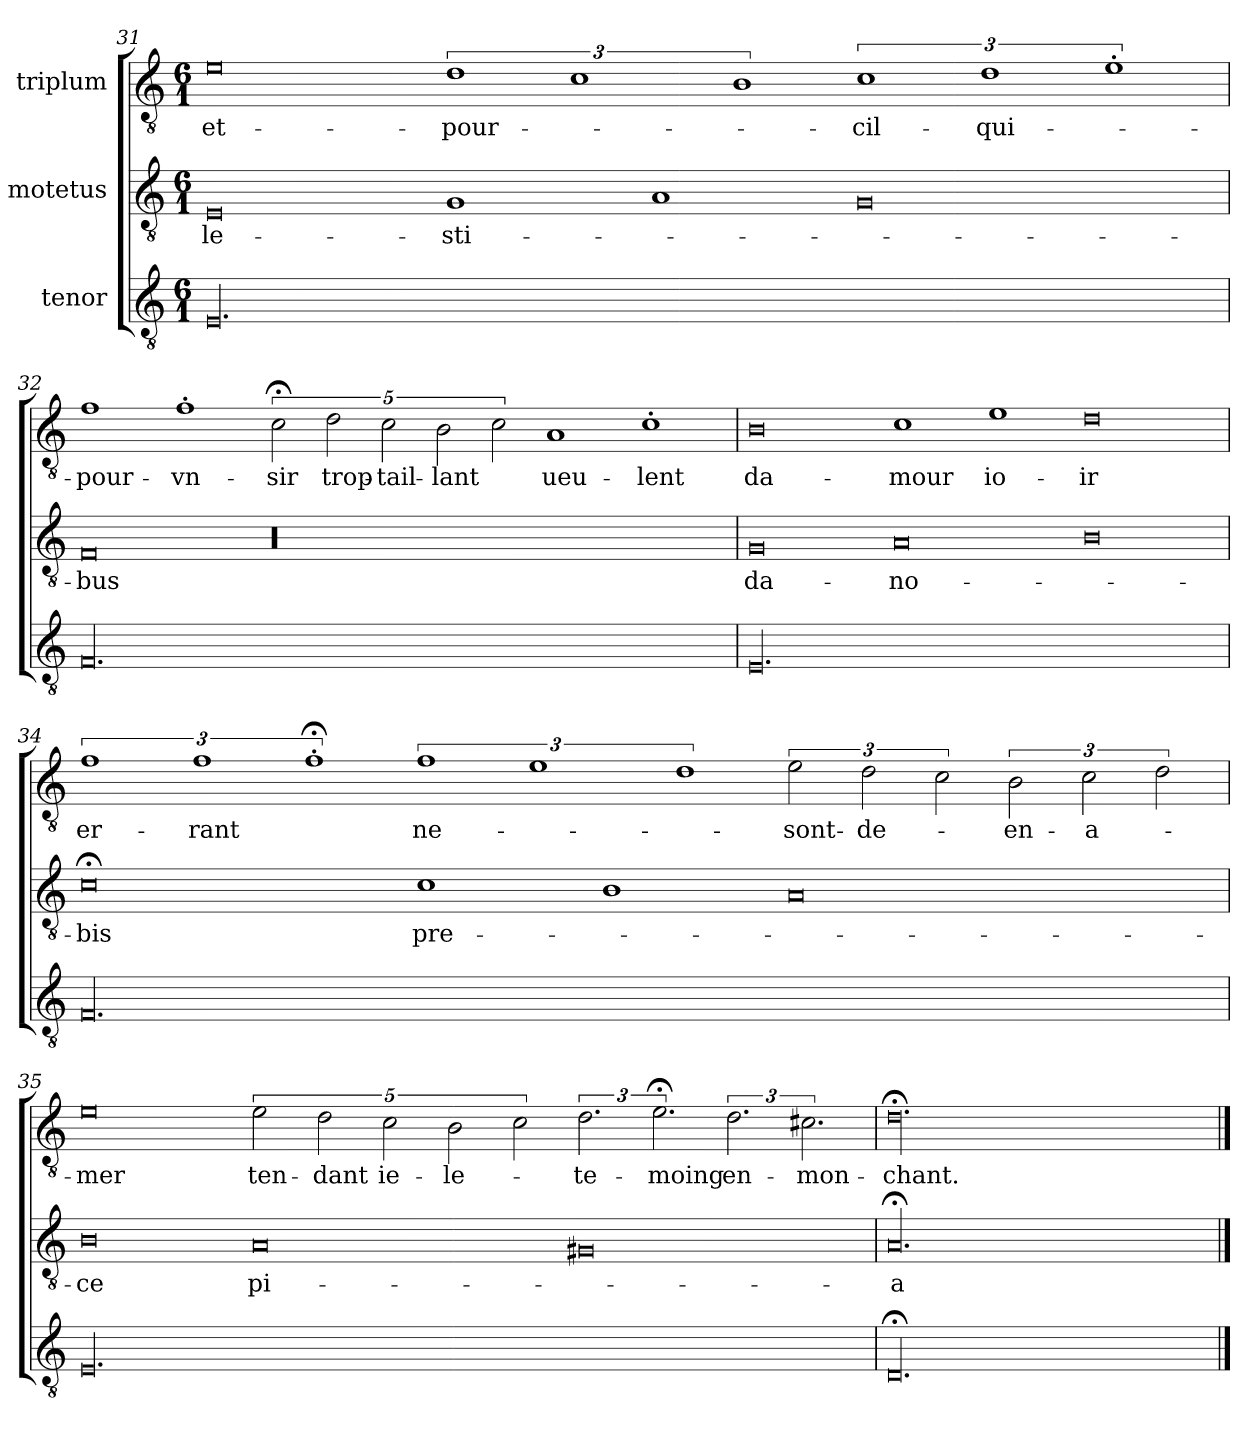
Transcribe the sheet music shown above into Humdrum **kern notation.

**kern	**kern	**text	**kern	**text
*part3	*part2	*part2	*part1	*part1
*staff3	*staff2	*staff2	*staff1	*staff1
*I"tenor	*I"motetus	*	*I"triplum	*
*clefGv2	*clefGv2	*	*clefGv2	*
*k[]	*k[]	*	*k[]	*
*C:	*C:	*	*C:	*
*M6/1	*M6/1	*	*M6/1	*
=31	=31	=31	=31	=31
00.E/	0E/	-le-	0e\	et-
.	1G/	-sti-	3%2d\	pour-
.	.	.	3%2c\	.
.	1A/	.	.	.
.	.	.	3%2B\	.
.	0G/	.	3%2c\	cil-
.	.	.	3%2d\	qui-
.	.	.	3%2e'\	.
=32	=32	=32	=32	=32
00.F/	0F/	-bus	1f\	pour-
.	.	.	1f'\	vn-
.	00r	.	5%2c;<\	-sir
.	.	.	5%2d\	trop-
.	.	.	5%2c\	tail-
.	.	.	5%2B\	-lant
.	.	.	5%2c\	.
.	.	.	1A/	ueu-
.	.	.	1c'\	-lent
=33	=33	=33	=33	=33
00.E/	0G/	da-	0B\	da-
.	0A/	no-	1c\	-mour
.	.	.	1e\	io-
.	0B\	.	0d\	-ir
=34	=34	=34	=34	=34
00.F/	0c;<\	-bis	3%2f\	er-
.	.	.	3%2f\	-rant
.	.	.	3%2f;<'\	.
.	1c\	pre-	3%2f\	ne-
.	.	.	3%2e\	.
.	1B\	.	.	.
.	.	.	3%2d\	.
.	0A/	.	3e\	sont-
.	.	.	3d\	de-
.	.	.	3c\	.
.	.	.	3B\	en-
.	.	.	3c\	a-
.	.	.	3d\	.
=35	=35	=35	=35	=35
00.E/	0B\	-ce	0e\	-mer
.	0A/	pi-	5%2e\	-ten-
.	.	.	5%2d\	-dant
.	.	.	5%2c\	ie-
.	.	.	5%2B\	le-
.	.	.	5%2c\	.
.	0G#X/	.	3.d\	te-
.	.	.	3.e;<\	-moing
.	.	.	3.d\	en-
.	.	.	3.c#X\	mon-
=36	=36	=36	=36	=36
00.D;</	00.A;</	-a	00.d;<\	chant.-
==	==	==	==	==
*-	*-	*-	*-	*-
